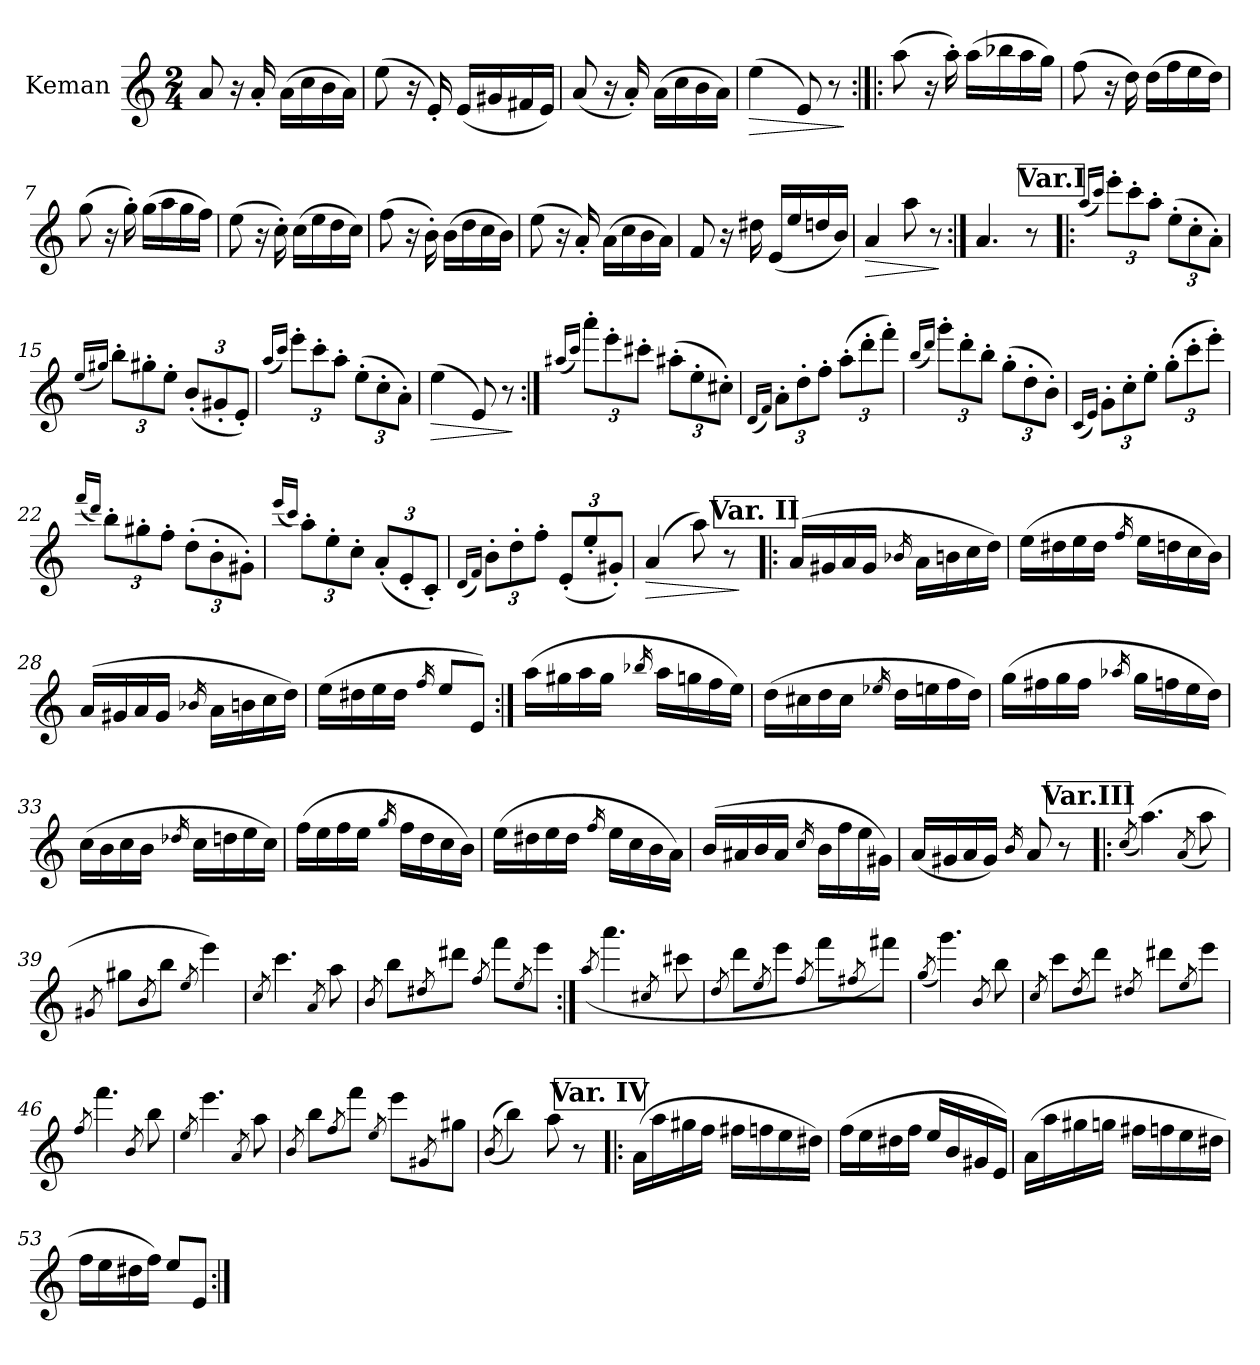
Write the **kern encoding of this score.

**kern	**dynam
*part1	*part1
*staff1	*staff1
*I"Keman	*
*I'Kem.	*
*clefG2	*
*k[]	*
*M2/4	*
*MM140	*
=1	=1
8a/	.
16r	.
16a'/	.
(16a\LL	.
16cc\	.
16b\	.
16a\JJ)	.
=2	=2
(8ee\	.
16r	.
16e'/)	.
(16e/LL	.
16g#X/	.
16f#X/	.
16e/JJ)	.
=3	=3
(8a/	.
16r	.
16a'/)	.
(16a\LL	.
16cc\	.
16b\	.
16a\JJ)	.
=4	=4
!	!LO:HP:b
(4ee\	>
8e/)	.
8r	.
.	]
=5:|!|:	=5:|!|:
(8aa\	.
16r	.
16aa'\)	.
(16aa\LL	.
16bb-X\	.
16aa\	.
16gg\JJ)	.
=6	=6
(8ff\	.
16r	.
16dd\)	.
(16dd\LL	.
16ff\	.
16ee\	.
16dd\JJ)	.
!!LO:LB:g=z
=7	=7
(8gg\	.
16r	.
16gg'\)	.
(16gg\LL	.
16aa\	.
16gg\	.
16ff\JJ)	.
=8	=8
(8ee\	.
16r	.
16cc'\)	.
(16cc\LL	.
16ee\	.
16dd\	.
16cc\JJ)	.
=9	=9
(8ff\	.
16r	.
16b'\)	.
(16b\LL	.
16dd\	.
16cc\	.
16b\JJ)	.
=10	=10
(8ee\	.
16r	.
16a'/)	.
(16a\LL	.
16cc\	.
16b\	.
16a\JJ)	.
=11	=11
8f/	.
16r	.
16dd#X\	.
(16e/LL	.
16ee/	.
16ddn/	.
16b/JJ)	.
=12	=12
!	!LO:HP:b
4a/	>
8aa\	.
8r	.
.	]
=13:|!	=13:|!
4.a/	.
8r	.
!!LO:LB:g=z
!!LO:REH:place=s1:a:B:t=Var.I
=14!|:	=14!|:
(16qaa/LL	.
16qccc/JJ)	.
*Xbrackettup	*
12eee'\L	.
12ccc'\	.
12aa'\J	.
(12ee'\L	.
12cc'\	.
12a'\J)	.
=15	=15
(16qee/LL	.
16qgg#X/JJ)	.
12bb'\L	.
12gg#'\	.
12ee'\J	.
(12b'/L	.
12g#X'/	.
12e'/J)	.
=16	=16
(16qaa/LL	.
16qccc/JJ)	.
12eee'\L	.
12ccc'\	.
12aa'\J	.
(12ee'\L	.
12cc'\	.
12a'\J)	.
=17	=17
!	!LO:HP:b
(4ee\	>
8e/)	.
8r	.
.	]
=18:|!	=18:|!
(16qaa#X/LL	.
16qccc/JJ)	.
12aaa'\L	.
12eee'\	.
12ccc#X'\J	.
(12aa#'\L	.
12ee'\	.
12cc#X'\J)	.
=19	=19
(16qd/LL	.
16qf/JJ)	.
12a'\L	.
12dd'\	.
12ff'\J	.
(12aa'\L	.
12ddd'\	.
12fff'\J)	.
!!LO:LB:g=z
=20	=20
(16qbb/LL	.
16qddd/JJ)	.
12ggg'\L	.
12ddd'\	.
12bb'\J	.
(12gg'\L	.
12dd'\	.
12b'\J)	.
=21	=21
(16qc/LL	.
16qe/JJ)	.
12g'\L	.
12cc'\	.
12ee'\J	.
(12gg'\L	.
12ccc'\	.
12eee'\J)	.
=22	=22
(16qfff/LL	.
16qddd/JJ)	.
12bb'\L	.
12gg#X'\	.
12ff'\J	.
(12dd'\L	.
12b'\	.
12g#X'\J)	.
=23	=23
(16qeee/LL	.
16qccc/JJ)	.
12aa'\L	.
12ee'\	.
12cc'\J	.
(12a'/L	.
12e'/	.
12c'/J)	.
=24	=24
(16qd/LL	.
16qf/JJ)	.
12b'\L	.
12dd'\	.
12ff'\J	.
(12e'/L	.
12ee'/	.
12g#X'/J)	.
=25	=25
!	!LO:HP:b
(4a/	>
8aa\)	.
8r	.
.	]
!!LO:LB:g=z
!!LO:REH:place=s1:a:B:t=Var. II
=26!|:	=26!|:
(16a/LL	.
16g#X/	.
16a/	.
16g#/JJ	.
16qb-X/	.
16a\LL	.
16bn\	.
16cc\	.
16dd\JJ)	.
=27	=27
(16ee\LL	.
16dd#X\	.
16ee\	.
16dd#\JJ	.
16qff/	.
16ee\LL	.
16ddn\	.
16cc\	.
16b\JJ)	.
=28	=28
(16a/LL	.
16g#X/	.
16a/	.
16g#/JJ	.
16qb-X/	.
16a\LL	.
16bn\	.
16cc\	.
16dd\JJ)	.
=29	=29
(16ee\LL	.
16dd#X\	.
16ee\	.
16dd#\JJ	.
16qff/	.
8ee/L	.
8e/J)	.
!!LO:LB:g=z
=30:|!	=30:|!
(16aa\LL	.
16gg#X\	.
16aa\	.
16gg#\JJ	.
16qbb-X/	.
16aa\LL	.
16ggn\	.
16ff\	.
16ee\JJ)	.
=31	=31
(16dd\LL	.
16cc#X\	.
16dd\	.
16cc#\JJ	.
16qee-X/	.
16dd\LL	.
16een\	.
16ff\	.
16dd\JJ)	.
=32	=32
(16gg\LL	.
16ff#X\	.
16gg\	.
16ff#\JJ	.
16qaa-X/	.
16gg\LL	.
16ffn\	.
16ee\	.
16dd\JJ)	.
=33	=33
(16cc\LL	.
16b\	.
16cc\	.
16b\JJ	.
16qdd-X/	.
16cc\LL	.
16ddn\	.
16ee\	.
16cc\JJ)	.
!!LO:LB:g=z
=34	=34
(16ff\LL	.
16ee\	.
16ff\	.
16ee\JJ	.
16qgg/	.
16ff\LL	.
16dd\	.
16cc\	.
16b\JJ)	.
=35	=35
(16ee\LL	.
16dd#X\	.
16ee\	.
16dd#\JJ	.
16qff/	.
16ee\LL	.
16cc\	.
16b\	.
16a\JJ)	.
=36	=36
(16b/LL	.
16a#X/	.
16b/	.
16a#/JJ	.
16qcc/	.
16b\LL	.
16ff\	.
16ee\	.
16g#X\JJ)	.
=37	=37
(16a/LL	.
16g#X/	.
16a/	.
16g#/JJ)	.
16qb/	.
8a/	.
8r	.
!!LO:LB:g=z
!!LO:REH:place=s1:a:B:t=Var.III
=38!|:	=38!|:
(8qcc/	.
(4.aa\)	.
(8qa/	.
8aa\)	.
=39	=39
8qg#X/	.
8gg#X\L	.
8qb/	.
8bb\J	.
8qee/	.
4eee\)	.
=40	=40
8qcc/	.
4.ccc\	.
8qa/	.
8aa\	.
=41	=41
8qb/	.
8bb\L	.
8qdd#X/	.
8ddd#X\J	.
8qff/	.
8fff\L	.
8qee/	.
8eee\J	.
=42:|!	=42:|!
(8qaa/	.
4.aaa\	.
8qcc#X/	.
8ccc#X\	.
=43	=43
8qdd/	.
8ddd\L	.
8qee/	.
8eee\J	.
8qff/	.
8fff\L	.
8qff#X/	.
8fff#X\J)	.
!!LO:LB:g=z
=44	=44
(8qgg/	.
4.ggg\)	.
8qb/	.
8bb\	.
=45	=45
8qcc/	.
8ccc\L	.
8qdd/	.
8ddd\J	.
8qdd#X/	.
8ddd#X\L	.
8qee/	.
8eee\J	.
=46	=46
8qff/	.
4.fff\	.
8qb/	.
8bb\	.
=47	=47
8qee/	.
4.eee\	.
8qa/	.
8aa\	.
=48	=48
8qb/	.
8bb\L	.
8qff/	.
8fff\J	.
8qee/	.
8eee\L	.
8qg#X/	.
8gg#X\J	.
=49	=49
((8qb/	.
4bb\))	.
8aa\	.
8r	.
!!LO:LB:g=z
!!LO:REH:place=s1:a:B:t=Var. IV
=50!|:	=50!|:
(16a\LL	.
16aa\	.
16gg#X\	.
16ff\JJ	.
16ff#X\LL	.
16ffn\	.
16ee\	.
16dd#X\JJ)	.
=51	=51
(16ff\LL	.
16ee\	.
16dd#X\	.
16ff\JJ	.
16ee/LL	.
16b/	.
16g#X/	.
16e/JJ)	.
=52	=52
(16a\LL	.
16aa\	.
16gg#X\	.
16ggn\JJ	.
16ff#X\LL	.
16ffn\	.
16ee\	.
16dd#X\JJ	.
=53	=53
16ff\LL	.
16ee\	.
16dd#X\	.
16ff\JJ)	.
8ee/L	.
8e/J	.
=:|!	=:|!
*-	*-
